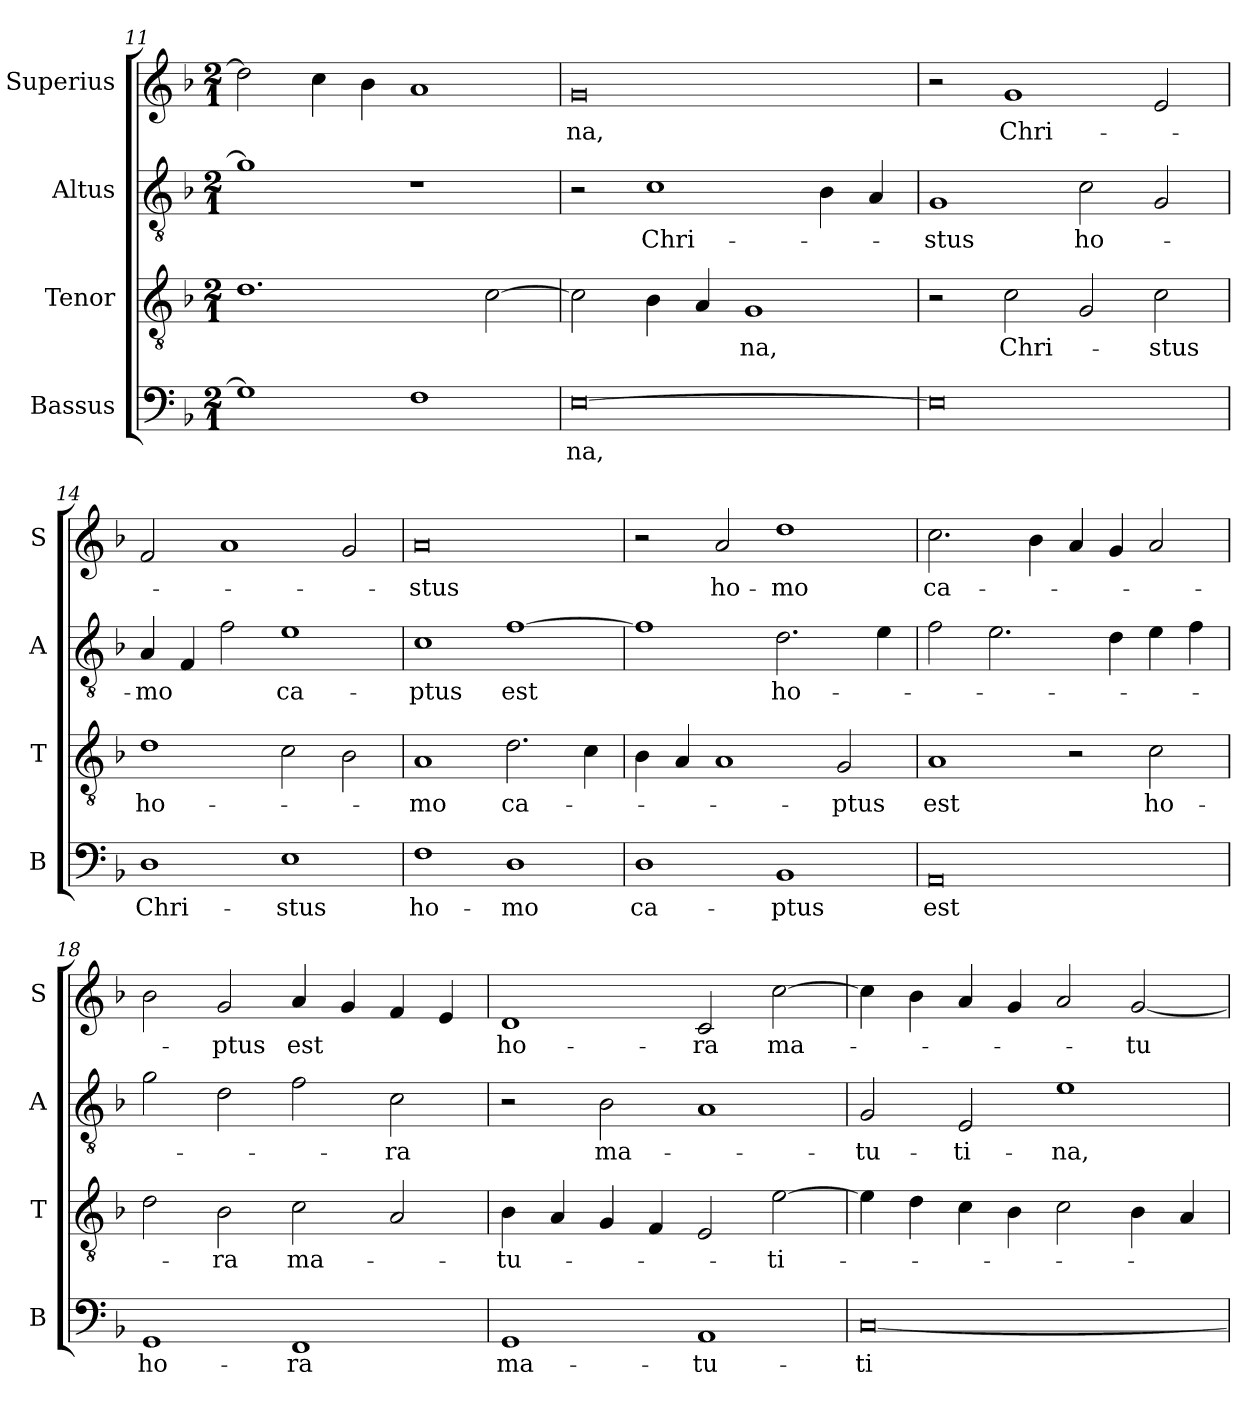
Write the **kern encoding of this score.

**kern	**text	**kern	**text	**kern	**text	**kern	**text
*part4	*part4	*part3	*part3	*part2	*part2	*part1	*part1
*staff4	*staff4	*staff3	*staff3	*staff2	*staff2	*staff1	*staff1
*I"Bassus	*	*I"Tenor	*	*I"Altus	*	*I"Superius	*
*I'B	*	*I'T	*	*I'A	*	*I'S	*
*clefF4	*	*clefGv2	*	*clefGv2	*	*clefG2	*
*k[b-]	*	*k[b-]	*	*k[b-]	*	*k[b-]	*
*F:	*	*F:	*	*F:	*	*F:	*
*M2/1	*	*M2/1	*	*M2/1	*	*M2/1	*
=11	=11	=11	=11	=11	=11	=11	=11
1G]	.	1.d	.	1g]	.	2dd]	.
.	.	.	.	.	.	4cc	.
.	.	.	.	.	.	4b-	.
1F	.	.	.	1r	.	1a	.
.	.	[2c	.	.	.	.	.
=12	=12	=12	=12	=12	=12	=12	=12
[0E	-na,	2c]	.	2r	.	0g	-na,
.	.	4B-	.	1c	Chri-	.	.
.	.	4A	.	.	.	.	.
.	.	1G	-na,	.	.	.	.
.	.	.	.	4B-	.	.	.
.	.	.	.	4A	.	.	.
=13	=13	=13	=13	=13	=13	=13	=13
0E]	.	2r	.	1G	-stus	2r	.
.	.	2c	Chri-	.	.	1g	Chri-
.	.	2G	.	2c	ho-	.	.
.	.	2c	-stus	2G	.	2e	.
=14	=14	=14	=14	=14	=14	=14	=14
1D	Chri-	1d	ho-	4A	-mo	2f	.
.	.	.	.	4F	.	.	.
.	.	.	.	2f	.	1a	.
1E	-stus	2c	.	1e	ca-	.	.
.	.	2B-	.	.	.	2g	.
=15	=15	=15	=15	=15	=15	=15	=15
1F	ho-	1A	-mo	1c	-ptus	0a	-stus
1D	-mo	2.d	ca-	[1f	est	.	.
.	.	4c	.	.	.	.	.
=16	=16	=16	=16	=16	=16	=16	=16
1D	ca-	4B-	.	1f]	.	2r	.
.	.	4A	.	.	.	.	.
.	.	1A	.	.	.	2a	ho-
1BB-	-ptus	.	.	2.d	ho-	1dd	-mo
.	.	2G	-ptus	.	.	.	.
.	.	.	.	4e	.	.	.
=17	=17	=17	=17	=17	=17	=17	=17
0AA	est	1A	est	2f	.	2.cc	ca-
.	.	.	.	2.e	.	.	.
.	.	.	.	.	.	4b-	.
.	.	2r	.	.	.	4a	.
.	.	.	.	4d	.	4g	.
.	.	2c	ho-	4e	.	2a	.
.	.	.	.	4f	.	.	.
=18	=18	=18	=18	=18	=18	=18	=18
1GG	ho-	2d	.	2g	.	2b-	.
.	.	2B-	-ra	2d	.	2g	-ptus
1FF	-ra	2c	ma-	2f	.	4a	est
.	.	.	.	.	.	4g	.
.	.	2A	.	2c	-ra	4f	.
.	.	.	.	.	.	4e	.
=19	=19	=19	=19	=19	=19	=19	=19
1GG	ma-	4B-	-tu-	2r	.	1d	ho-
.	.	4A	.	.	.	.	.
.	.	4G	.	2B-	ma-	.	.
.	.	4F	.	.	.	.	.
1AA	-tu-	2E	.	1A	.	2c	-ra
.	.	[2e	-ti-	.	.	[2cc	ma-
=20	=20	=20	=20	=20	=20	=20	=20
[0C	-ti-	4e]	.	2G	-tu-	4cc]	.
.	.	4d	.	.	.	4b-	.
.	.	4c	.	2E	-ti-	4a	.
.	.	4B-	.	.	.	4g	.
.	.	2c	.	1e	-na,	2a	.
.	.	4B-	.	.	.	[2g	-tu-
.	.	4A	.	.	.	.	.
=	=	=	=	=	=	=	=
*-	*-	*-	*-	*-	*-	*-	*-
